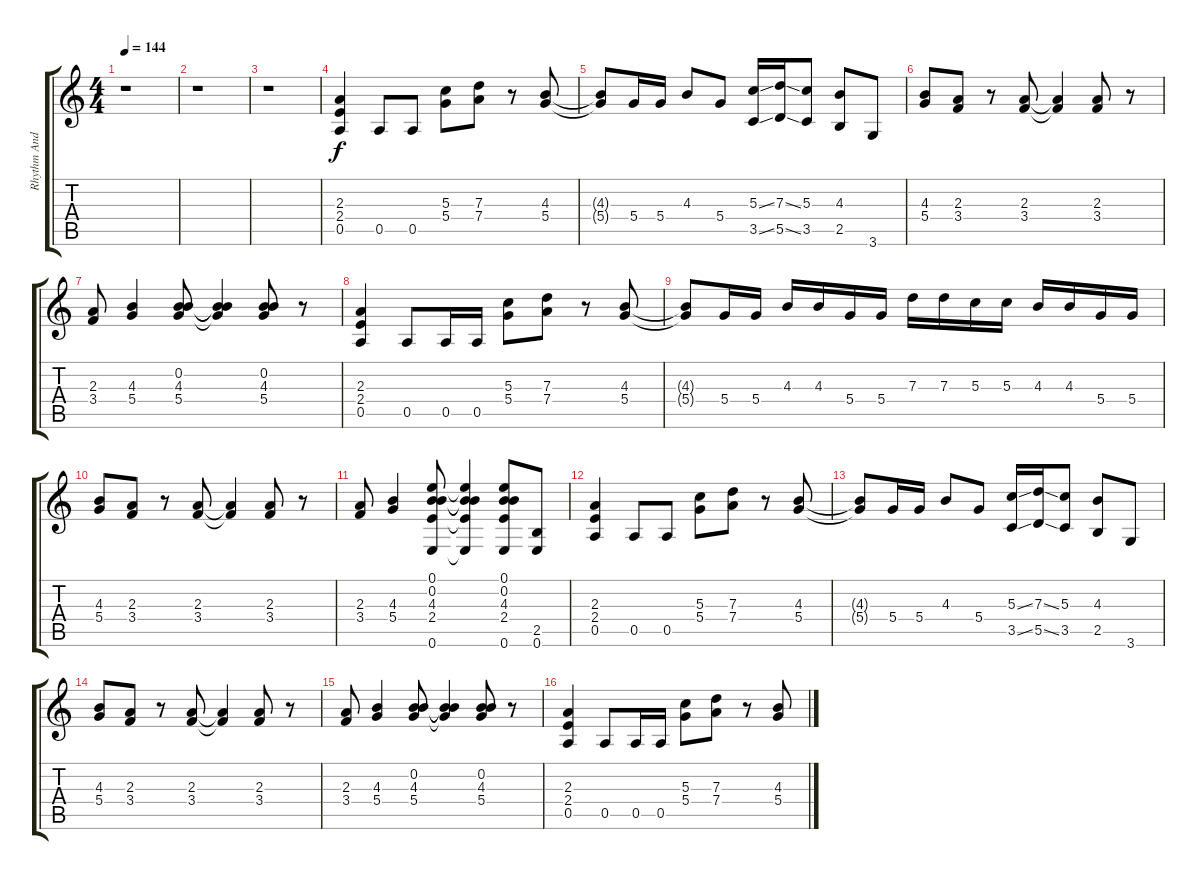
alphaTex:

\track ("Rhythm And Fill Guitar" "Rhythm And") {instrument distortionguitar}
\staff {score tabs}
\tuning (E4 B3 G3 D3 A2 E2) {hide}
\ts (4 4)
\tempo 144
\clef g2
\ks c
r.1{dy f} |
r.1 |
r.1 |
(2.3 2.4 0.5).4 0.5.8 0.5.8 (5.3 5.4).8 (7.3 7.4).8 r.8 (4.3 5.4).8 |
(4.3{t} 5.4{t}).8 5.4.16 5.4.16 4.3.8 5.4.8 (5.3{ss} 3.5{ss}).16 (7.3{ss} 5.5{ss}).16 (5.3 3.5).8 (4.3 2.5).8 3.6.8 |
(4.3 5.4).8 (2.3 3.4).8 r.8 (2.3 3.4).8 (2.3{t} 3.4{t}).4 (2.3 3.4).8 r.8 |
(2.3 3.4).8 (4.3 5.4).4 (0.2 4.3 5.4).8 (0.2{t} 4.3{t} 5.4{t}).4 (0.2 4.3 5.4).8 r.8 |
(2.3 2.4 0.5).4 0.5.8 0.5.16 0.5.16 (5.3 5.4).8 (7.3 7.4).8 r.8 (4.3 5.4).8 |
(4.3{t} 5.4{t}).8 5.4.16 5.4.16 4.3.16 4.3.16 5.4.16 5.4.16 7.3.16 7.3.16 5.3.16 5.3.16 4.3.16 4.3.16 5.4.16 5.4.16 |
(4.3 5.4).8 (2.3 3.4).8 r.8 (2.3 3.4).8 (2.3{t} 3.4{t}).4 (2.3 3.4).8 r.8 |
(2.3 3.4).8 (4.3 5.4).4 (0.1 0.2 4.3 2.4 0.6).8 (0.1{t} 0.2{t} 4.3{t} 2.4{t} 0.6{t}).4 (0.1 0.2 4.3 2.4 0.6).8 (2.5 0.6).8 |
(2.3 2.4 0.5).4 0.5.8 0.5.8 (5.3 5.4).8 (7.3 7.4).8 r.8 (4.3 5.4).8 |
(4.3{t} 5.4{t}).8 5.4.16 5.4.16 4.3.8 5.4.8 (5.3{ss} 3.5{ss}).16 (7.3{ss} 5.5{ss}).16 (5.3 3.5).8 (4.3 2.5).8 3.6.8 |
(4.3 5.4).8 (2.3 3.4).8 r.8 (2.3 3.4).8 (2.3{t} 3.4{t}).4 (2.3 3.4).8 r.8 |
(2.3 3.4).8 (4.3 5.4).4 (0.2 4.3 5.4).8 (0.2{t} 4.3{t} 5.4{t}).4 (0.2 4.3 5.4).8 r.8 |
(2.3 2.4 0.5).4 0.5.8 0.5.16 0.5.16 (5.3 5.4).8 (7.3 7.4).8 r.8 (4.3 5.4).8
